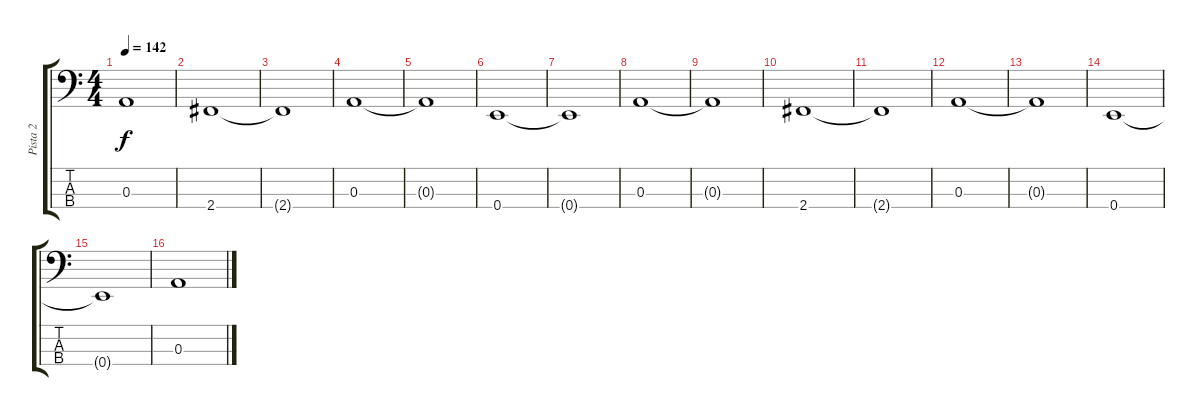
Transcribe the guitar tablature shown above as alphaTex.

\track ("Pista 2" "Pista 2") {instrument electricbassfinger}
\staff {score tabs}
\tuning (G2 D2 A1 E1) {hide}
\ts (4 4)
\tempo 142
\clef f4
\ks c
0.3{t}.1{dy f} |
2.4.1 |
2.4{t}.1 |
0.3.1 |
0.3{t}.1 |
0.4.1 |
0.4{t}.1 |
0.3.1 |
0.3{t}.1 |
2.4.1 |
2.4{t}.1 |
0.3.1 |
0.3{t}.1 |
0.4.1 |
0.4{t}.1 |
0.3.1
